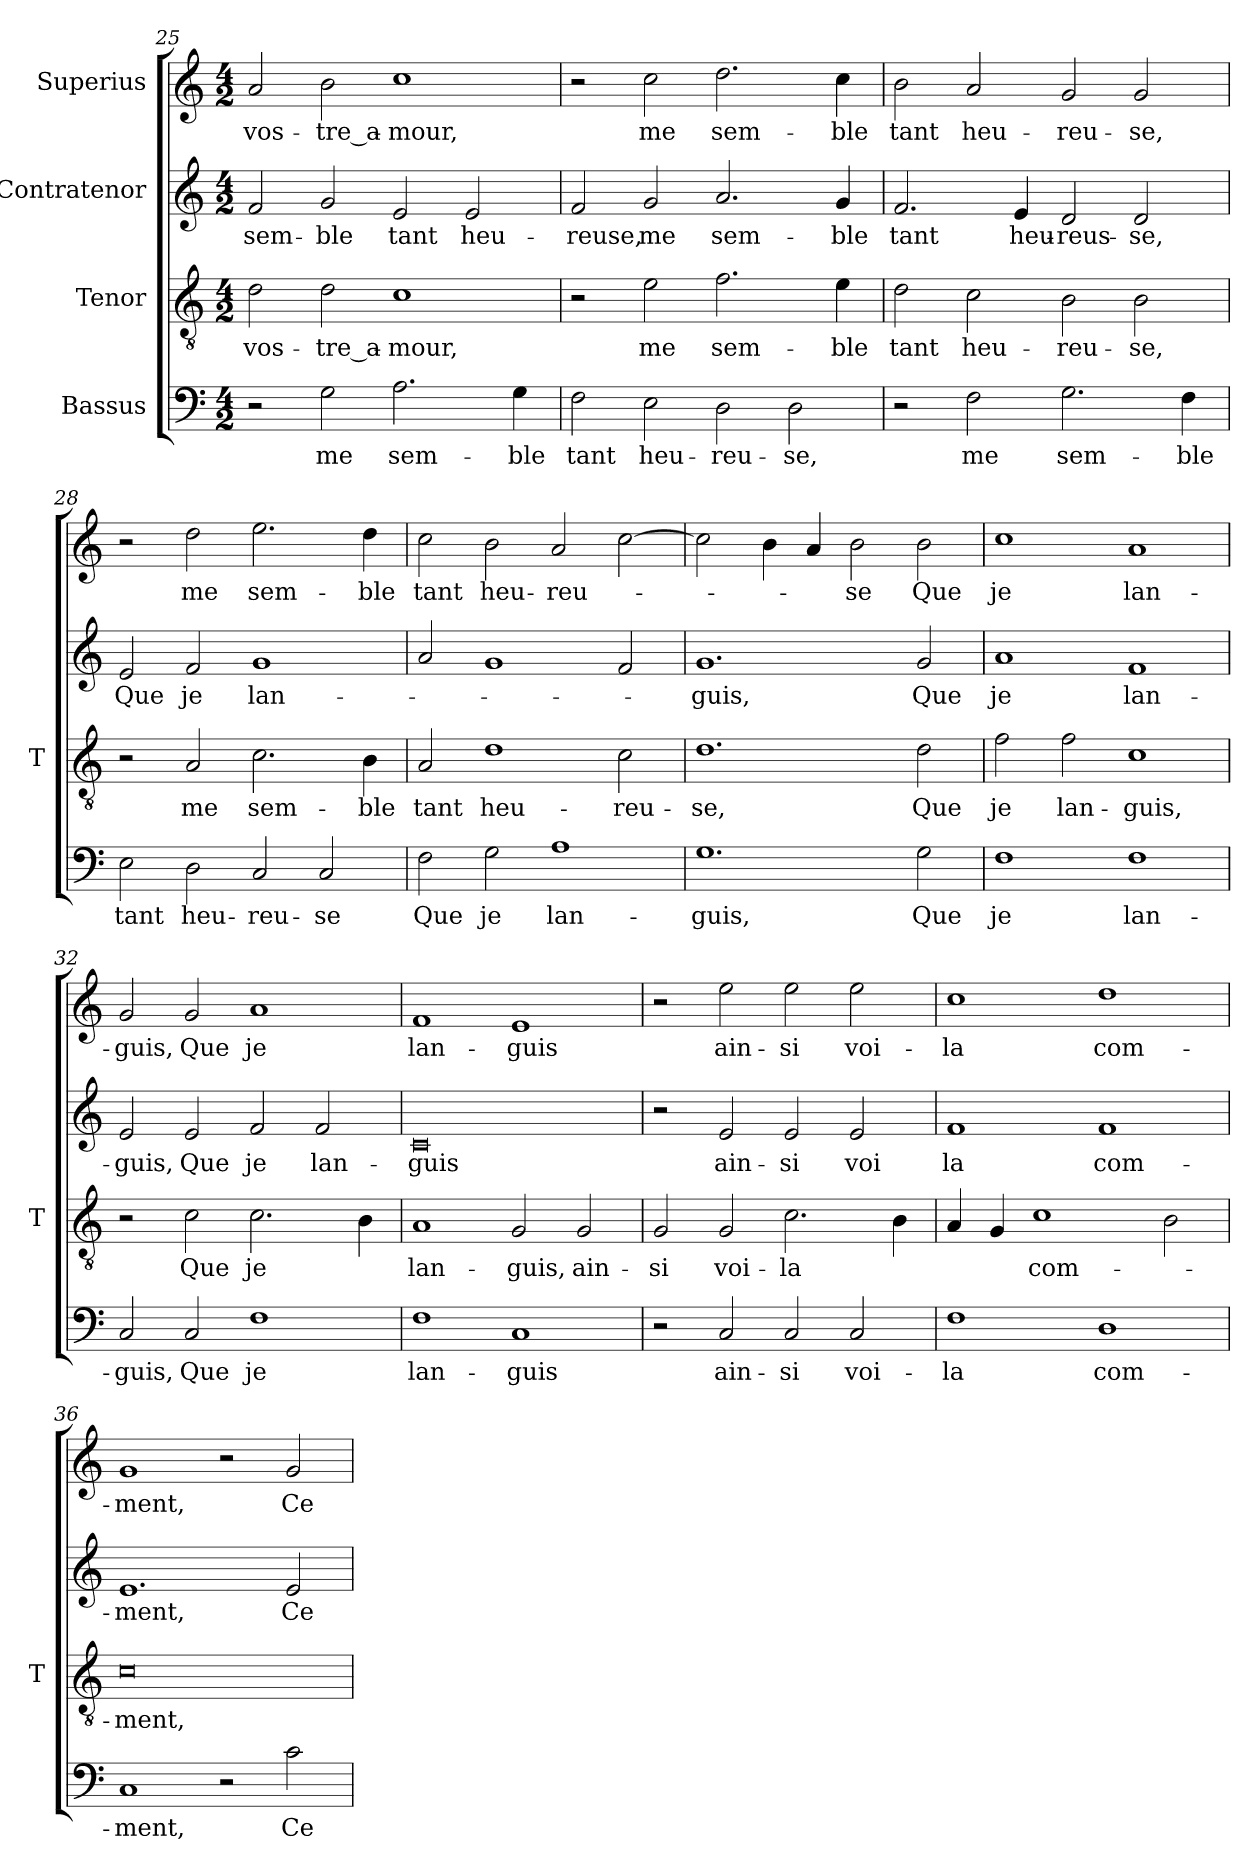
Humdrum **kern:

**kern	**text	**kern	**text	**kern	**text	**kern	**text
*part4	*part4	*part3	*part3	*part2	*part2	*part1	*part1
*staff4	*staff4	*staff3	*staff3	*staff2	*staff2	*staff1	*staff1
*I"Bassus	*	*I"Tenor	*	*I"Contratenor	*	*I"Superius	*
*	*	*I'T	*	*	*	*	*
*clefF4	*	*clefGv2	*	*clefG2	*	*clefG2	*
*k[]	*	*k[]	*	*k[]	*	*k[]	*
*M4/2	*	*M4/2	*	*M4/2	*	*M4/2	*
=25	=25	=25	=25	=25	=25	=25	=25
2r	.	2d	vos-	2f	sem-	2a	vos-
2G	-me	2d	tre_a-	2g	-ble	2b	tre_a-
2.A	sem-	1c	-mour,	2e	-tant	1cc	-mour,
.	.	.	.	2e	heu-	.	.
4G	-ble	.	.	.	.	.	.
=26	=26	=26	=26	=26	=26	=26	=26
2F	-tant	2r	.	2f	-reuse,	2r	.
2E	heu-	2e	-me	2g	-me	2cc	-me
2D	reu-	2.f	sem-	2.a	sem-	2.dd	sem-
2D	-se,	.	.	.	.	.	.
.	.	4e	-ble	4g	-ble	4cc	-ble
=27	=27	=27	=27	=27	=27	=27	=27
2r	.	2d	-tant	2.f	-tant	2b	-tant
2F	-me	2c	heu-	.	.	2a	heu-
.	.	.	.	4e	heu-	.	.
2.G	sem-	2B	reu-	2d	reus-	2g	reu-
.	.	2B	-se,	2d	-se,	2g	-se,
4F	-ble	.	.	.	.	.	.
=28	=28	=28	=28	=28	=28	=28	=28
2E	-tant	2r	.	2e	-Que	2r	.
2D	heu-	2A	-me	2f	-je	2dd	-me
2C	reu-	2.c	sem-	1g	lan-	2.ee	sem-
2C	-se	.	.	.	.	.	.
.	.	4B	-ble	.	.	4dd	-ble
=29	=29	=29	=29	=29	=29	=29	=29
2F	-Que	2A	-tant	2a	.	2cc	-tant
2G	-je	1d	heu-	1g	.	2b	heu-
1A	lan-	.	.	.	.	2a	reu-
.	.	2c	reu-	2f	.	[2cc	.
=30	=30	=30	=30	=30	=30	=30	=30
1.G	-guis,	1.d	-se,	1.g	-guis,	2cc]	.
.	.	.	.	.	.	4b	.
.	.	.	.	.	.	4a	.
.	.	.	.	.	.	2b	-se
2G	-Que	2d	-Que	2g	-Que	2b	-Que
=31	=31	=31	=31	=31	=31	=31	=31
1F	-je	2f	-je	1a	-je	1cc	-je
.	.	2f	lan-	.	.	.	.
1F	lan-	1c	-guis,	1f	lan-	1a	lan-
=32	=32	=32	=32	=32	=32	=32	=32
2C	-guis,	2r	.	2e	-guis,	2g	-guis,
2C	-Que	2c	-Que	2e	-Que	2g	-Que
1F	-je	2.c	-je	2f	-je	1a	-je
.	.	.	.	2f	lan-	.	.
.	.	4B	.	.	.	.	.
=33	=33	=33	=33	=33	=33	=33	=33
1F	lan-	1A	lan-	0c	-guis	1f	lan-
1C	-guis	2G	-guis,	.	.	1e	-guis
.	.	2G	ain-	.	.	.	.
=34	=34	=34	=34	=34	=34	=34	=34
2r	.	2G	-si	2r	.	2r	.
2C	ain-	2G	voi-	2e	ain-	2ee	ain-
2C	-si	2.c	-la	2e	-si	2ee	-si
2C	voi-	.	.	2e	-voi	2ee	voi-
.	.	4B	.	.	.	.	.
=35	=35	=35	=35	=35	=35	=35	=35
1F	-la	4A	.	1f	-la	1cc	-la
.	.	4G	.	.	.	.	.
.	.	1c	com-	.	.	.	.
1D	com-	.	.	1f	com-	1dd	com-
.	.	2B	.	.	.	.	.
=36	=36	=36	=36	=36	=36	=36	=36
1C	-ment,	0c	-ment,	1.e	-ment,	1g	-ment,
2r	.	.	.	.	.	2r	.
2c	-Ce	.	.	2e	-Ce	2g	-Ce
=	=	=	=	=	=	=	=
*-	*-	*-	*-	*-	*-	*-	*-
